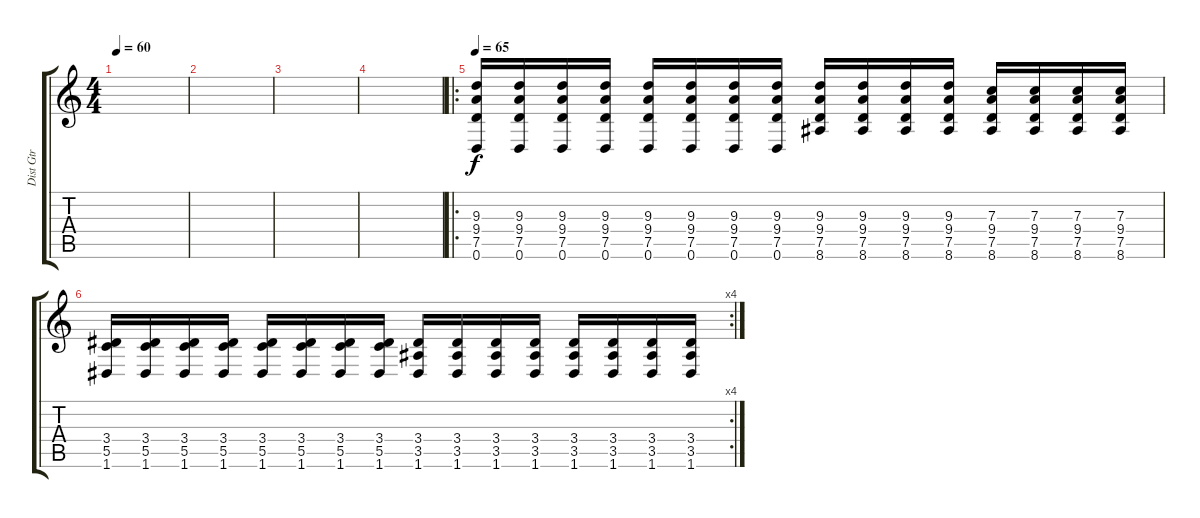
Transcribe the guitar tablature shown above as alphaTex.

\track ("Dist Gtr" "Dist Gtr") {instrument distortionguitar}
\staff {score tabs}
\tuning (D4 A3 F3 C3 G2 D2) {hide}
\ts (4 4)
\tempo 60
\clef g2
\ks c
|
|
|
|
\ro
\tempo 65
(9.3 9.4 7.5 0.6).16 (9.3 9.4 7.5 0.6).16 (9.3 9.4 7.5 0.6).16 (9.3 9.4 7.5 0.6).16 (9.3 9.4 7.5 0.6).16 (9.3 9.4 7.5 0.6).16 (9.3 9.4 7.5 0.6).16 (9.3 9.4 7.5 0.6).16 (9.3 9.4 7.5 8.6).16 (9.3 9.4 7.5 8.6).16 (9.3 9.4 7.5 8.6).16 (9.3 9.4 7.5 8.6).16 (7.3 9.4 7.5 8.6).16 (7.3 9.4 7.5 8.6).16 (7.3 9.4 7.5 8.6).16 (7.3 9.4 7.5 8.6).16 |
\rc 4
(3.4 5.5 1.6).16 (3.4 5.5 1.6).16 (3.4 5.5 1.6).16 (3.4 5.5 1.6).16 (3.4 5.5 1.6).16 (3.4 5.5 1.6).16 (3.4 5.5 1.6).16 (3.4 5.5 1.6).16 (3.4 3.5 1.6).16 (3.4 3.5 1.6).16 (3.4 3.5 1.6).16 (3.4 3.5 1.6).16 (3.4 3.5 1.6).16 (3.4 3.5 1.6).16 (3.4 3.5 1.6).16 (3.4 3.5 1.6).16
